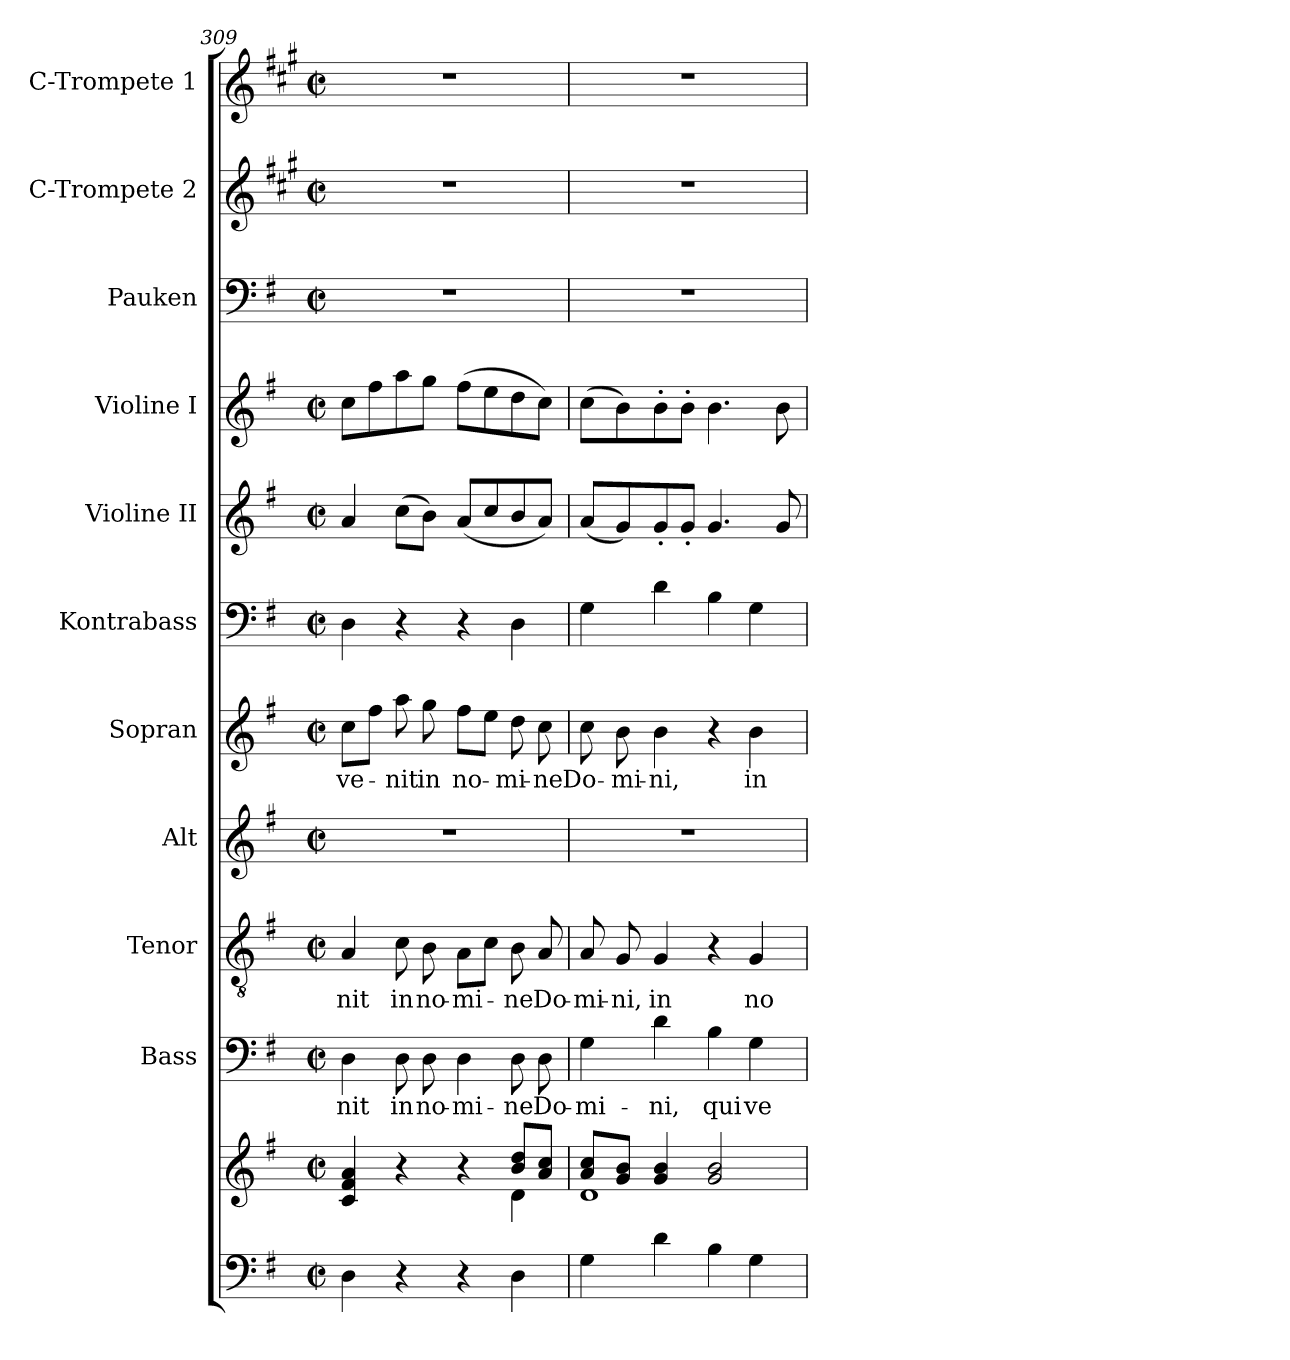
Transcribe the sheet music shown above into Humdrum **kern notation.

**kern	**kern	**kern	**text	**kern	**text	**kern	**kern	**text	**kern	**kern	**kern	**kern	**kern	**kern
*part11	*part11	*part10	*part10	*part9	*part9	*part8	*part7	*part7	*part6	*part5	*part4	*part3	*part2	*part1
*staff12	*staff11	*staff10	*staff10	*staff9	*staff9	*staff8	*staff7	*staff7	*staff6	*staff5	*staff4	*staff3	*staff2	*staff1
*	*	*I"Bass	*	*I"Tenor	*	*I"Alt	*I"Sopran	*	*I"Kontrabass	*I"Violine II	*I"Violine I	*I"Pauken	*I"C-Trompete 2	*I"C-Trompete 1
*	*	*I'B.	*	*I'T.	*	*I'A.	*I'S.	*	*I'Kb.	*I'Vl. II	*I'Vl. I	*I'Pk.	*I'C Trp. 2	*I'C Trp. 1
*clefF4	*clefG2	*clefF4	*	*clefGv2	*	*clefG2	*clefG2	*	*clefF4	*clefG2	*clefG2	*clefF4	*clefG2	*clefG2
*	*	*	*	*	*	*	*	*	*ITrd7c12	*	*	*	*ITrd1c2	*ITrd1c2
*k[f#]	*k[f#]	*k[f#]	*	*k[f#]	*	*k[f#]	*k[f#]	*	*k[f#]	*k[f#]	*k[f#]	*k[f#]	*k[f#]	*k[f#]
*G:	*G:	*G:	*	*G:	*	*G:	*G:	*	*G:	*G:	*G:	*G:	*G:	*G:
*M2/2	*M2/2	*M2/2	*	*M2/2	*	*M2/2	*M2/2	*	*M2/2	*M2/2	*M2/2	*M2/2	*M2/2	*M2/2
*met(c|)	*met(c|)	*met(c|)	*	*met(c|)	*	*met(c|)	*met(c|)	*	*met(c|)	*met(c|)	*met(c|)	*met(c|)	*met(c|)	*met(c|)
=309	=309	=309	=309	=309	=309	=309	=309	=309	=309	=309	=309	=309	=309	=309
*	*^	*	*	*	*	*	*	*	*	*	*	*	*	*
!	!	!	!	!LO:LY:b	!	!LO:LY:b	!	!	!LO:LY:b	!	!	!	!	!	!
4D\	4c/ 4f#/ 4a/	2.ryy	4D\	-nit	4A/	-nit	1r	8cc\L	ve-	4DD\	4a/	8cc\L	1r	1r	1r
.	.	.	.	.	.	.	.	8ff#\J	.	.	.	8ff#\	.	.	.
!	!	!	!	!LO:LY:b	!	!LO:LY:b	!	!	!LO:LY:b	!	!	!	!	!	!
4r	4r	.	8D\	in	8c\	in	.	8aa\	-nit	4r	(>8cc\L	8aa\	.	.	.
!	!	!	!	!LO:LY:b	!	!LO:LY:b	!	!	!LO:LY:b	!	!	!	!	!	!
.	.	.	8D\	no-	8B\	no-	.	8gg\	in	.	8b\J)	8gg\J	.	.	.
!	!	!	!	!LO:LY:b	!	!LO:LY:b	!	!	!LO:LY:b	!	!	!	!	!	!
4r	4r	.	4D\	-mi-	8A\L	-mi-	.	8ff#\L	no-	4r	(<8a/L	(>8ff#\L	.	.	.
.	.	.	.	.	8c\J	.	.	8ee\J	.	.	8cc/	8ee\	.	.	.
!	!	!	!	!LO:LY:b	!	!LO:LY:b	!	!	!LO:LY:b	!	!	!	!	!	!
4D\	8b/ 8dd/L	4d\	8D\	-ne	8B\	-ne	.	8dd\	-mi-	4DD\	8b/	8dd\	.	.	.
!	!	!	!	!LO:LY:b	!	!LO:LY:b	!	!	!LO:LY:b	!	!	!	!	!	!
.	8a/ 8cc/J	.	8D\	Do-	8A/	Do-	.	8cc\	-ne	.	8a/J)	8cc\J)	.	.	.
=310	=310	=310	=310	=310	=310	=310	=310	=310	=310	=310	=310	=310	=310	=310	=310
!	!	!	!	!LO:LY:b	!	!LO:LY:b	!	!	!LO:LY:b	!	!	!	!	!	!
4G\	8a/ 8cc/L	1d	4G\	-mi-	8A/	-mi-	1r	8cc\	Do-	4GG\	(<8a/L	(>8cc\L	1r	1r	1r
!	!	!	!	!	!	!LO:LY:b	!	!	!LO:LY:b	!	!	!	!	!	!
.	8g/ 8b/J	.	.	.	8G/	-ni,	.	8b\	-mi-	.	8g/)	8b\)	.	.	.
!	!	!	!	!LO:LY:b	!	!LO:LY:b	!	!	!LO:LY:b	!	!	!	!	!	!
4d\	4g/ 4b/	.	4d\	-ni,	4G/	in	.	4b\	-ni,	4D\	8g'</	8b'>\	.	.	.
.	.	.	.	.	.	.	.	.	.	.	8g'</J	8b'>\J	.	.	.
!	!	!	!	!LO:LY:b	!	!	!	!	!	!	!	!	!	!	!
4B\	2g/ 2b/	.	4B\	qui	4r	.	.	4r	.	4BB\	4.g/	4.b\	.	.	.
!	!	!	!	!LO:LY:b	!	!LO:LY:b	!	!	!LO:LY:b	!	!	!	!	!	!
4G\	.	.	4G\	ve-	4G/	no-	.	4b\	in	4GG\	.	.	.	.	.
.	.	.	.	.	.	.	.	.	.	.	8g/	8b\	.	.	.
*	*v	*v	*	*	*	*	*	*	*	*	*	*	*	*	*
=	=	=	=	=	=	=	=	=	=	=	=	=	=	=
*-	*-	*-	*-	*-	*-	*-	*-	*-	*-	*-	*-	*-	*-	*-
